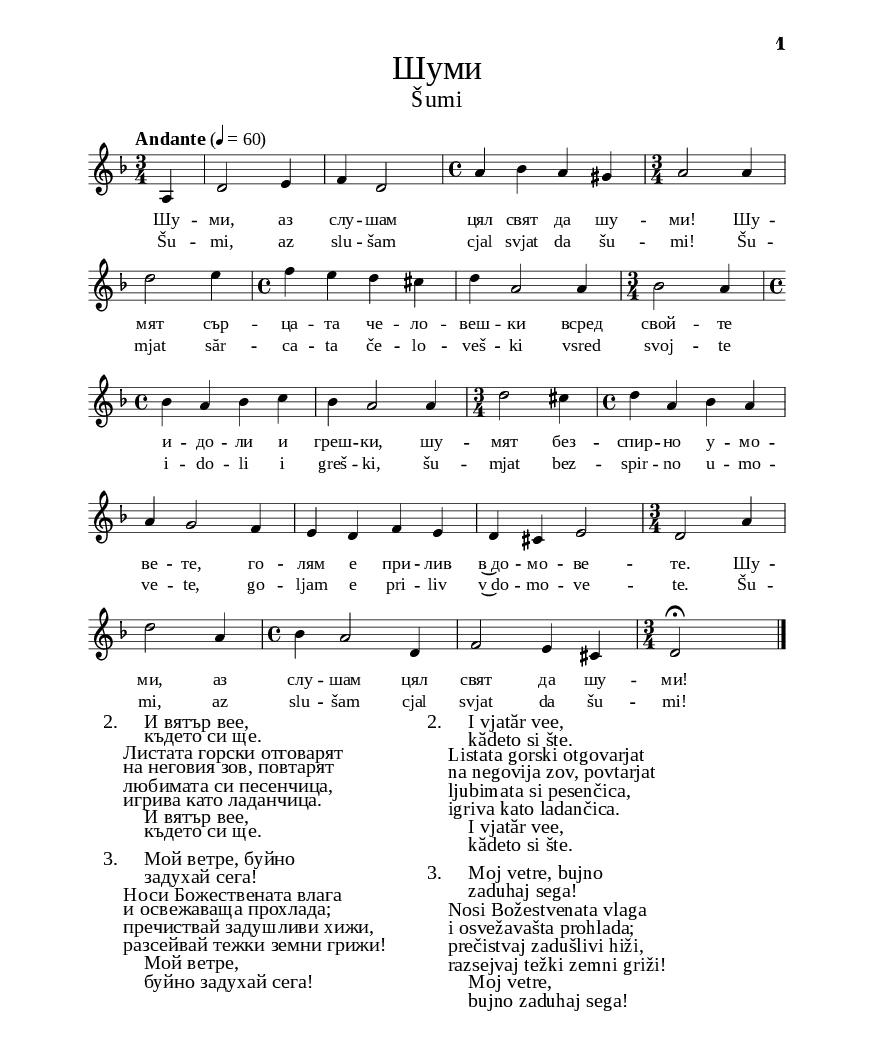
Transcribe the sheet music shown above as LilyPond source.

\version "2.24.2"

% include paper part and global functions
\include "include/globals.ily"

\bookpart {
   \label #'ref032
  \include "include/bookpart-paper.ily"
  \score {
    \include "include/score-layout.ily"

    \new Voice \absolute {
      \clef treble
      \key d \minor
      \time 3/4
      \tempoFunc "Andante" 4 "60"
      \partial 4
      \autoBeamOff

      a4 | d'2 e'4 | f'4 d'2 | \time 4/4  a'4 bes' a' gis' | \time 3/4  a'2 a'4 \break |
      d''2 e''4 | \time 4/4

      f''4 e'' d'' cis'' | d''4 \stemUp a'2 \stemNeutral

      a'4 | \time 3/4  bes'2 a'4 | \break

      \time 4/4  bes'4 a' bes' c'' | bes'4 a'2 a'4 | \time 3/4  d''2 cis''4 | \time 4/4  d''4 a' bes' a' \break |
      a'4 g'2 f'4 |  e'4 d' f' e' | d'4 cis' e'2 | \time 3/4  d'2 a'4 \break |
      d''2 a'4 | \time 4/4  bes'4 a'2 d'4 | f'2 e'4 cis' | \time 3/4  d'2 \fermata s4 | \bar "|." \break
    }

    \addlyrics {
      Шу -- ми,
      аз слу -- шам цял свят да шу -- ми! Шу -- мят
      сър -- ца -- та че -- ло --  веш -- ки всред
      свой -- те и -- до -- ли и греш -- ки, шу -- мят
      без -- спир -- но у -- мо -- ве -- те, го -- лям
      е при -- лив в~до -- мо -- ве -- те. Шу -- ми,
      аз слу -- шам цял свят да шу -- ми!
    }

    \addlyrics {
      Šu -- mi,
      az slu -- šam cjal svjat da šu -- mi! Šu -- mjat
      săr -- ca -- ta če -- lo --  veš -- ki vsred
      svoj -- te i -- do -- li i greš -- ki, šu -- mjat
      bez -- spir -- no u -- mo -- ve -- te, go -- ljam
      e pri -- liv v~do -- mo -- ve -- te. Šu -- mi,
      az slu -- šam cjal svjat da šu -- mi!
    }

    \header {
      title = \titleFunc "Шуми" "Šumi"
    }

    \midi{}

  } % score

 
  \markup \fontsize #+2.0 {
    \hspace #2
    \override #'(baseline-skip . 1.9)
    \column {

      \line {   2.  "   "  И вятър вее, }

      \line {   "   "    "   "       където си ще.}

      \line {   "   "Листата горски отговарят}

      \line {   "   "на неговия зов, повтарят}

      \line {   "   "любимата си песенчица,}

      \line {   "   "игрива като ладанчица.}

      \line {  "   "    "   "И вятър вее, }

      \line {    "   "    "   "където си ще.}


      \line { " " }
      \line {   3. "   "  Мой ветре, буйно }

      \line {   "   "    "   "  задухай сега!}

      \line {   "   "Носи Божествената влага}

      \line {   "   "и освежаваща прохлада;}

      \line {   "   "пречиствай задушливи хижи,}

      \line {   "   "разсейвай тежки земни грижи!}

      \line {    "   "    "   "Мой ветре, }

      \line {    "   "    "   "буйно задухай сега!}

    }

   \hspace #5
    \override #'(baseline-skip . 1.9)
    \column {
      \line {   2.  "   "  I vjatăr vee, }

      \line {   "   "    "   "       kădeto si šte.}

      \line {   "   "Listata gorski otgovarjat}

      \line {   "   "na negovija zov, povtarjat}

      \line {   "   "ljubimata si pesenčica,}

      \line {   "   "igriva kato ladančica.}

      \line {  "   "    "   "I vjatăr vee, }

      \line {    "   "    "   "kădeto si šte.}


      \line { " " }
      \line {   3. "   "  Moj vetre, bujno }

      \line {   "   "    "   "  zaduhaj sega!}

      \line {   "   "Nosi Božestvenata vlaga}

      \line {   "   "i osvežavašta prohlada;}

      \line {   "   "prečistvaj zadušlivi hiži,}

      \line {   "   "razsejvaj težki zemni griži!}

      \line {    "   "    "   "Moj vetre, }

      \line {    "   "    "   "bujno zaduhaj sega!}

    } %column
  } % markup

  \pageBreak

  \markup \fontsize #+2.0 {
    \hspace #2
    \override #'(baseline-skip . 1.9)
    \column {
      \line {   4.  "   "        Задухай, ветре, }
      \line {   "   "    "   "         света разведри!}

      \line {   "   "При чисти мисли, нежни чувства}

      \line {   "   "цъфтят Божествени изкуства;}

      \line {   "   "навред да просияе радост,}

      \line {   "   "навред да диша свежа младост.}

      \line {  "   "    "   " Задухай, ветре, }
      \line {   "   "    "   " света избистри}
    }



    \hspace #5
    \override #'(baseline-skip . 1.9)
    \column {
      \line {   4.  "   "        Zaduhaj, vetre, }
      \line {   "   "    "   "         sveta razvedri!}

      \line {   "   "Pri čisti misli, nežni čuvstva}

      \line {   "   "căftjat Božestveni izkustva;}

      \line {   "   "navred da prosijae radost,}

      \line {   "   "navred da diša sveža mladost.}

      \line {  "   "    "   " Zaduhaj, vetre, }
      \line {   "   "    "   " sveta izbistri}
    }
    %column
  } % markup
 
\markup \empty-two
  % include foreign translation(s) of the song
   \version "2.24.4"

\markup \fill-line { \fontsize #deTitleFontSize "Es lärmt" }
\markup \null
\markup \null
\markup \abs-fontsize #10 {
    \fill-line {
  \override #`(baseline-skip . ,deCoupletBaselineSkip)
  \column {


    \line {   1. "   "Es lärmt, }
     \line {   "   " "   " ich höre}

    \line {   "   "die ganze Welt lärmen! }

    \line {   "   "Die Herzen der Menschen lärmen }

    \line {   "   "zwischen ihren Idolen und Fehlern; }

    \line {   "   "die Gehirne lärmen unaufhörlich. }

    \line {   "   "Es ist eine große Flut in den Häusern. }

    \line {   "   "Es lärmt, ich höre}

    \line {   "   "die ganze Welt lärmen!}

   \vspace #0.5
    \line {   2.  "   " Und der Wind weht, }

    \line {   "   " "   "wohin er will. }

    \line {   "   "Die Blätter des Waldes antworten }

    \line {   "   "auf seinen Ruf; sie wiederholen ihr Lieblingsliedchen,}

    \line {   "   "spielerisch wie ein tanzendes Mädchen.}

    \line {   "   " "   "Und der Wind weht, }

    \line {   "   " "   " wohin er will.}

      \vspace #0.5

    \line {   3. "   "Oh, mein Wind, }

    \line {   "   "  "   "wehe nun stark! }

    \line {   "   "Bringe die göttliche Feuchtigkeit}

    \line {   "   "und die belebende Frische, }

    \line {   "   "reinige die stickigen Hütten}

    \line {   "   "und zerstreue die schweren irdischen Sorgen!}

    \line {   "   " "   "Oh, mein Wind,}

    \line {   "   " "   "wehe nun stark!}

     \vspace #0.5
    \line {   4. "   " Wehe, Wind, }

    \line {   "   " "   " muntere die Welt auf! }

    \line {   "   "Bei reinen Gedanken, zarten Gefühlen }

    \line {   "   "erblühen die göttlichen Künste;}

    \line {   "   "möge überall Freude erstrahlen}

    \line {   "   "und möge [man] überall frische Jugend atmen! }

    \line {   "   " "   "Wehe, Wind, }

    \line {   "   " "   "kläre die Welt!}
  }
    }
}



} % bookpart

% Più mosso
%
